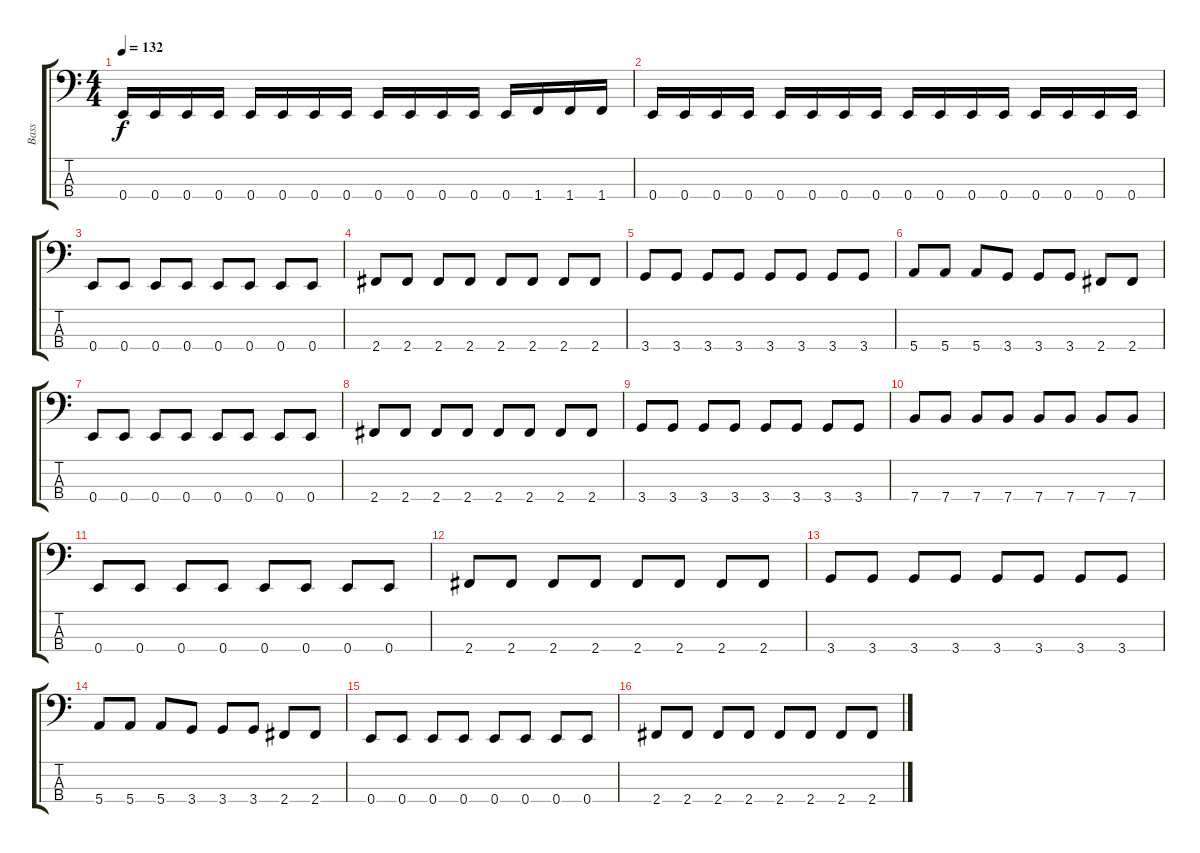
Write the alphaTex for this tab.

\track ("Bass" "Bass") {instrument electricbasspick}
\staff {score tabs}
\tuning (G2 D2 A1 E1) {hide}
\ts (4 4)
\tempo 132
\clef f4
\ks c
0.4.16{dy f} 0.4.16 0.4.16 0.4.16 0.4.16 0.4.16 0.4.16 0.4.16 0.4.16 0.4.16 0.4.16 0.4.16 0.4.16 1.4.16 1.4.16 1.4.16 |
0.4.16 0.4.16 0.4.16 0.4.16 0.4.16 0.4.16 0.4.16 0.4.16 0.4.16 0.4.16 0.4.16 0.4.16 0.4.16 0.4.16 0.4.16 0.4.16 |
0.4.8 0.4.8 0.4.8 0.4.8 0.4.8 0.4.8 0.4.8 0.4.8 |
2.4.8 2.4.8 2.4.8 2.4.8 2.4.8 2.4.8 2.4.8 2.4.8 |
3.4.8 3.4.8 3.4.8 3.4.8 3.4.8 3.4.8 3.4.8 3.4.8 |
5.4.8 5.4.8 5.4.8 3.4.8 3.4.8 3.4.8 2.4.8 2.4.8 |
0.4.8 0.4.8 0.4.8 0.4.8 0.4.8 0.4.8 0.4.8 0.4.8 |
2.4.8 2.4.8 2.4.8 2.4.8 2.4.8 2.4.8 2.4.8 2.4.8 |
3.4.8 3.4.8 3.4.8 3.4.8 3.4.8 3.4.8 3.4.8 3.4.8 |
7.4.8 7.4.8 7.4.8 7.4.8 7.4.8 7.4.8 7.4.8 7.4.8 |
0.4.8 0.4.8 0.4.8 0.4.8 0.4.8 0.4.8 0.4.8 0.4.8 |
2.4.8 2.4.8 2.4.8 2.4.8 2.4.8 2.4.8 2.4.8 2.4.8 |
3.4.8 3.4.8 3.4.8 3.4.8 3.4.8 3.4.8 3.4.8 3.4.8 |
5.4.8 5.4.8 5.4.8 3.4.8 3.4.8 3.4.8 2.4.8 2.4.8 |
0.4.8 0.4.8 0.4.8 0.4.8 0.4.8 0.4.8 0.4.8 0.4.8 |
2.4.8 2.4.8 2.4.8 2.4.8 2.4.8 2.4.8 2.4.8 2.4.8
